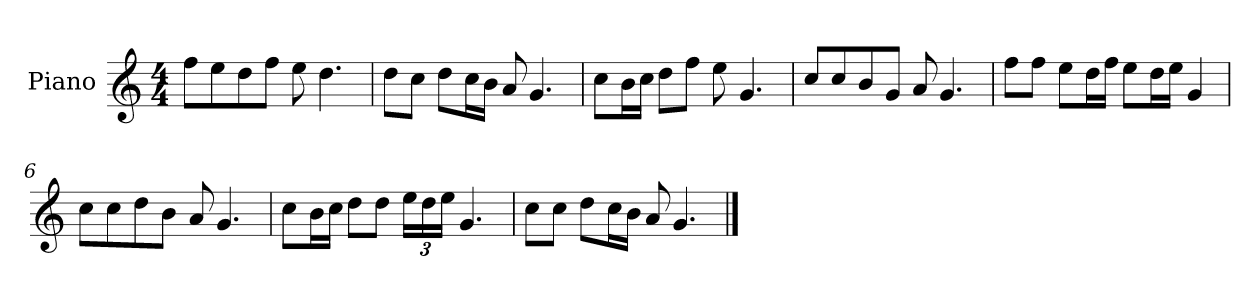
**kern
*part1
*staff1
*I"Piano
*I'P-no
*clefG2
*k[]
*M4/4
*MM90
=1
8ff\L
8ee\
8dd\
8ff\J
8ee\
4.dd\
=2
8dd\L
8cc\J
8dd\L
16cc\L
16b\JJ
8a/
4.g/
=3
8cc\L
16b\L
16cc\JJ
8dd\L
8ff\J
8ee\
4.g/
=4
8cc/L
8cc/
8b/
8g/J
8a/
4.g/
=5
8ff\L
8ff\J
8ee\L
16dd\L
16ff\JJ
8ee\L
16dd\L
16ee\JJ
4g/
!!LO:LB:g=z
=6
8cc\L
8cc\
8dd\
8b\J
8a/
4.g/
=7
8cc\L
16b\L
16cc\JJ
8dd\L
8dd\J
*Xbrackettup
24ee\LL
24dd\
24ee\JJ
4.g/
=8
8cc\L
8cc\J
8dd\L
16cc\L
16b\JJ
8a/
4.g/
==
*-
